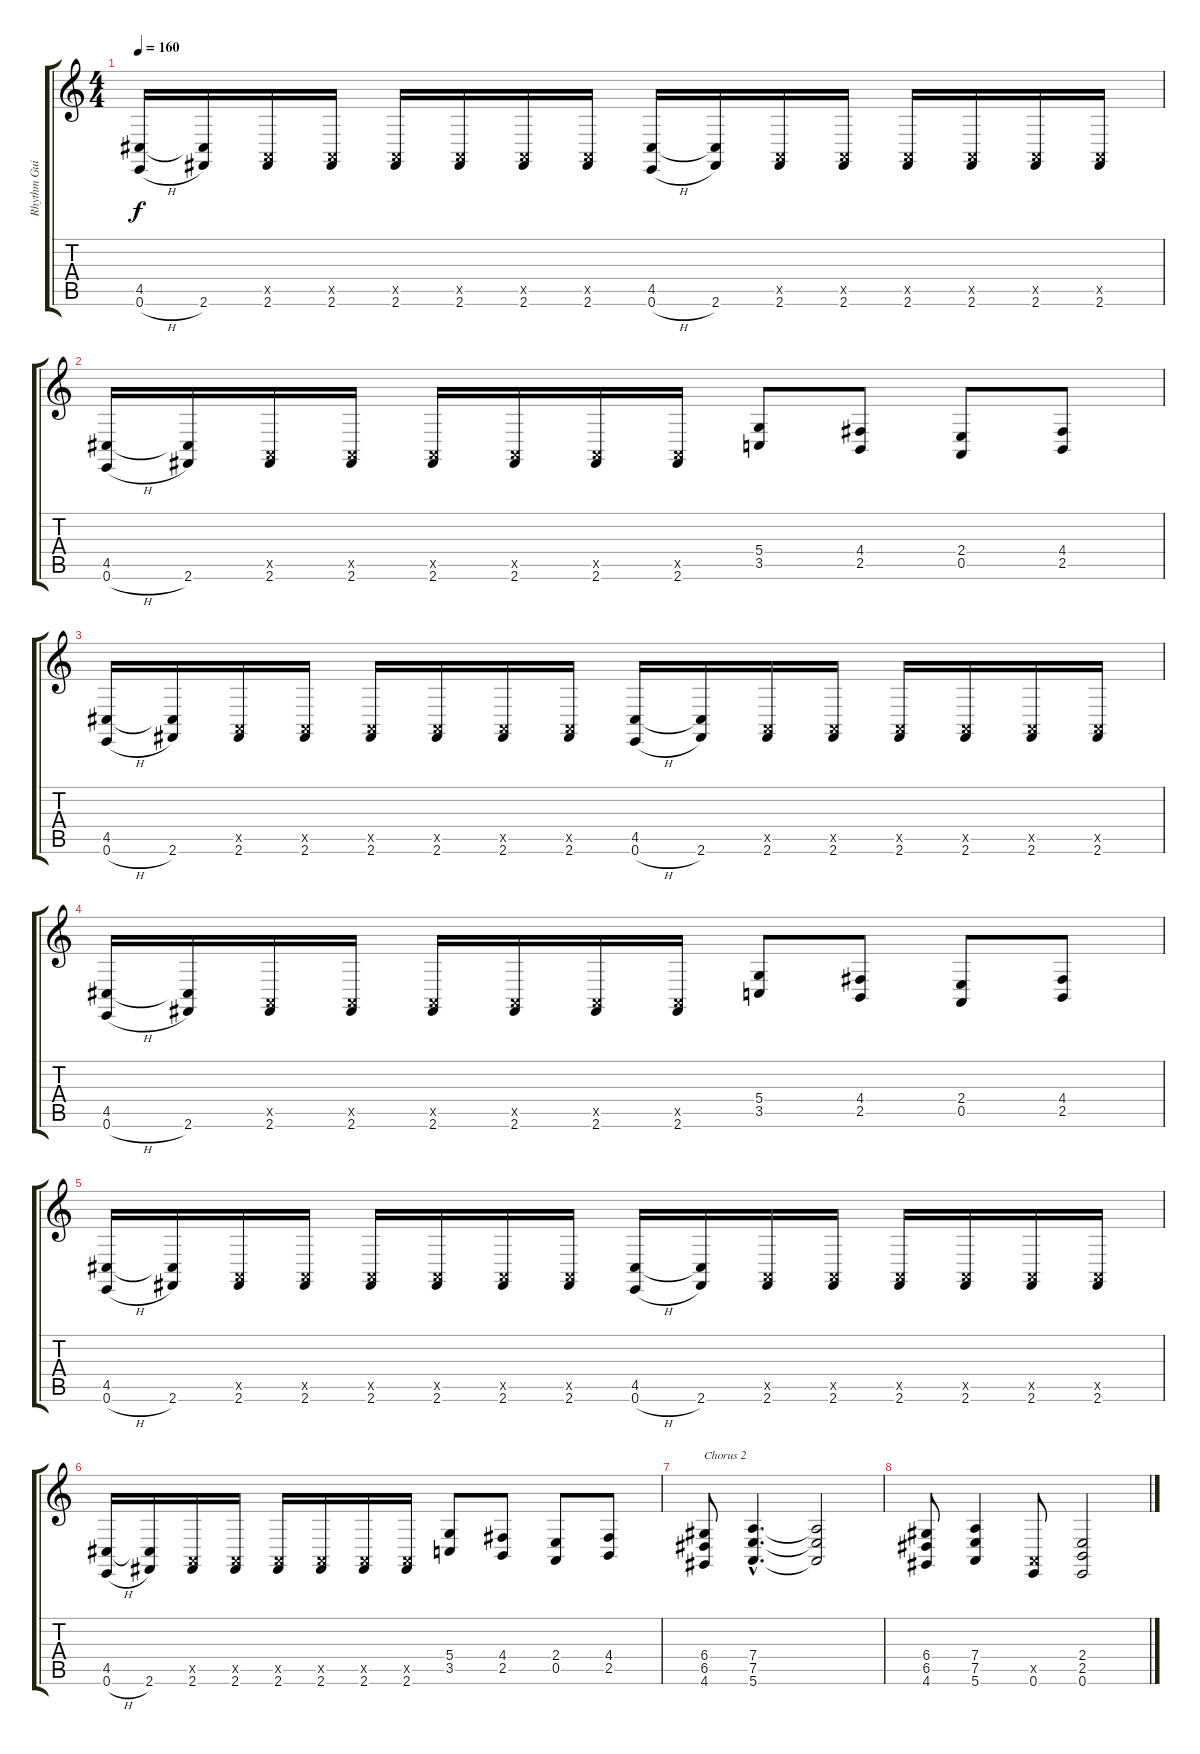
\track ("Rhythm Guitar 2" "Rhythm Gui") {instrument lead1square}
\staff {score tabs}
\tuning (E4 B3 G3 D3 A2 E2) {hide}
\ts (4 4)
\tempo 160
\clef g2
\ks c
(4.5 0.6{h}).16{dy f} (4.5{t} 2.6).16 (0.5{x} 2.6).16 (0.5{x} 2.6).16 (0.5{x} 2.6).16 (0.5{x} 2.6).16 (0.5{x} 2.6).16 (0.5{x} 2.6).16 (4.5 0.6{h}).16 (4.5{t} 2.6).16 (0.5{x} 2.6).16 (0.5{x} 2.6).16 (0.5{x} 2.6).16 (0.5{x} 2.6).16 (0.5{x} 2.6).16 (0.5{x} 2.6).16 |
(4.5 0.6{h}).16 (4.5{t} 2.6).16 (0.5{x} 2.6).16 (0.5{x} 2.6).16 (0.5{x} 2.6).16 (0.5{x} 2.6).16 (0.5{x} 2.6).16 (0.5{x} 2.6).16 (5.4 3.5).8 (4.4 2.5).8 (2.4 0.5).8 (4.4 2.5).8 |
(4.5 0.6{h}).16 (4.5{t} 2.6).16 (0.5{x} 2.6).16 (0.5{x} 2.6).16 (0.5{x} 2.6).16 (0.5{x} 2.6).16 (0.5{x} 2.6).16 (0.5{x} 2.6).16 (4.5 0.6{h}).16 (4.5{t} 2.6).16 (0.5{x} 2.6).16 (0.5{x} 2.6).16 (0.5{x} 2.6).16 (0.5{x} 2.6).16 (0.5{x} 2.6).16 (0.5{x} 2.6).16 |
(4.5 0.6{h}).16 (4.5{t} 2.6).16 (0.5{x} 2.6).16 (0.5{x} 2.6).16 (0.5{x} 2.6).16 (0.5{x} 2.6).16 (0.5{x} 2.6).16 (0.5{x} 2.6).16 (5.4 3.5).8 (4.4 2.5).8 (2.4 0.5).8 (4.4 2.5).8 |
(4.5 0.6{h}).16 (4.5{t} 2.6).16 (0.5{x} 2.6).16 (0.5{x} 2.6).16 (0.5{x} 2.6).16 (0.5{x} 2.6).16 (0.5{x} 2.6).16 (0.5{x} 2.6).16 (4.5 0.6{h}).16 (4.5{t} 2.6).16 (0.5{x} 2.6).16 (0.5{x} 2.6).16 (0.5{x} 2.6).16 (0.5{x} 2.6).16 (0.5{x} 2.6).16 (0.5{x} 2.6).16 |
(4.5 0.6{h}).16 (4.5{t} 2.6).16 (0.5{x} 2.6).16 (0.5{x} 2.6).16 (0.5{x} 2.6).16 (0.5{x} 2.6).16 (0.5{x} 2.6).16 (0.5{x} 2.6).16 (5.4 3.5).8 (4.4 2.5).8 (2.4 0.5).8 (4.4 2.5).8 |
(6.4 6.5 4.6).8{txt "Chorus 2"} (7.4{hac} 7.5{hac} 5.6{hac}).4{d} (7.4{t} 7.5{t} 5.6{t}).2 |
(6.4 6.5 4.6).8 (7.4 7.5 5.6).4 (0.5{x} 0.6).8 (2.4 2.5 0.6).2
